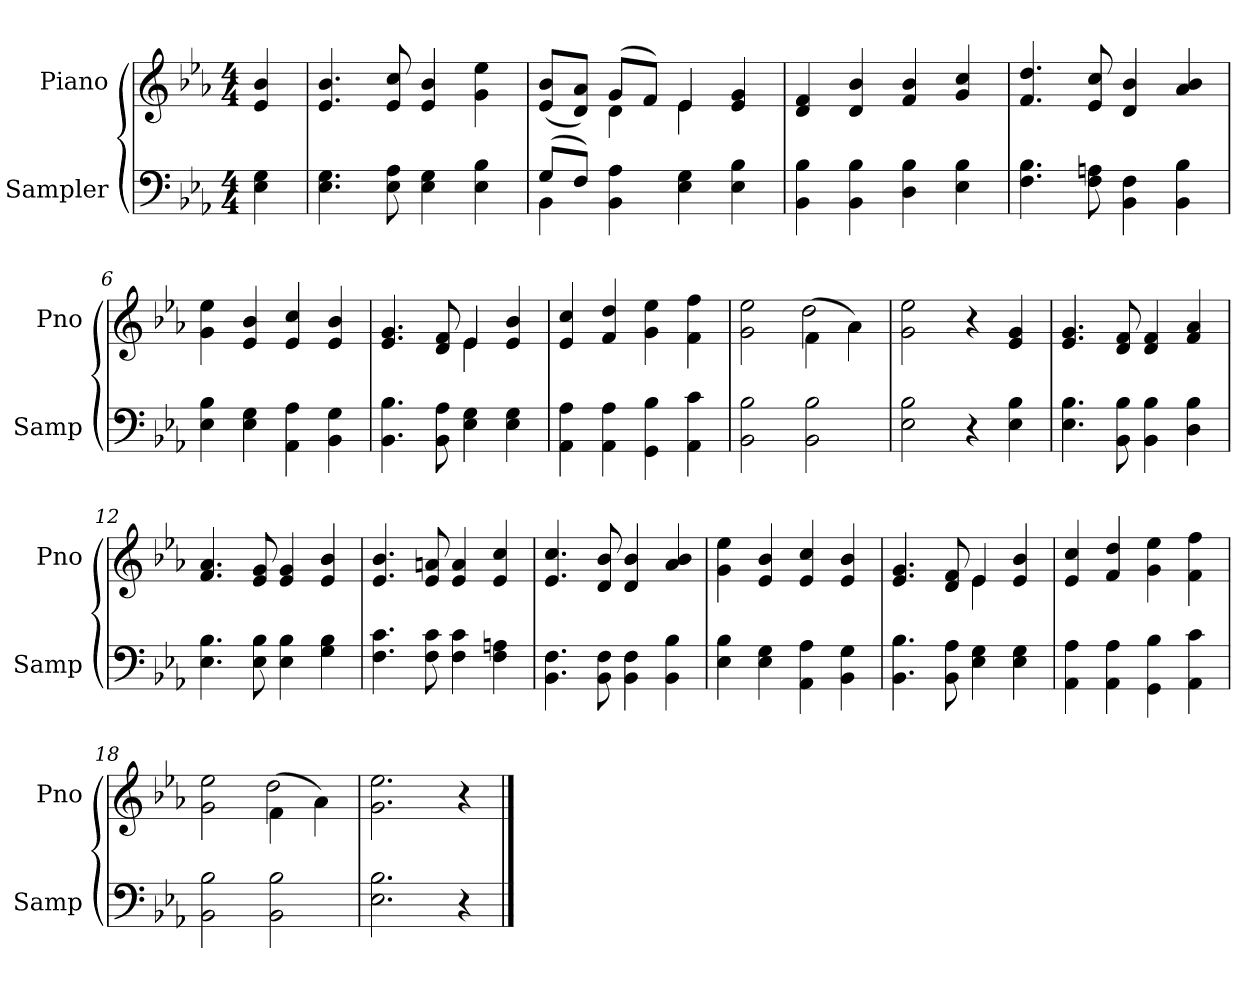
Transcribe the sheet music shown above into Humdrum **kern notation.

**kern	**kern
*part2	*part1
*staff2	*staff1
*I"Sampler	*I"Piano
*I'Samp	*I'Pno
*clefF4	*clefG2
*k[b-e-a-]	*k[b-e-a-]
*E-:	*E-:
*M4/4	*M4/4
=1	=1
4E- 4G	4e- 4b-
=2	=2
4.E- 4.G	4.e- 4.b-
8E- 8A-	8e- 8cc
4E- 4G	4e- 4b-
4E- 4B-	4g 4ee-
=3	=3
*^	*^
(8G/L	4BB-	(8e-/ 8b-/L	4ryy
8F/J)	.	8d/ 8a-/J)	.
4BB- 4A-	2.ryy	(8g/L	4d
.	.	8f/J)	.
4E- 4G	.	4e-/	4e-
4E- 4B-	.	4e- 4g	4ryy
*v	*v	*	*
*	*v	*v
=4	=4
4BB- 4B-	4d 4f
4BB- 4B-	4d 4b-
4D 4B-	4f 4b-
4E- 4B-	4g 4cc
=5	=5
4.F 4.B-	4.f 4.dd
8F 8An	8e- 8cc
4BB- 4F	4d 4b-
4BB- 4B-	4a- 4b-
=6	=6
4E- 4B-	4g 4ee-
4E- 4G	4e- 4b-
4AA- 4A-	4e- 4cc
4BB- 4G	4e- 4b-
=7	=7
*	*^
4.BB- 4.B-	4.e- 4.g	2ryy
8BB- 8A-	8d 8f	.
4E- 4G	4e-/	4e-
4E- 4G	4e- 4b-	4ryy
*	*v	*v
=8	=8
4AA- 4A-	4e- 4cc
4AA- 4A-	4f 4dd
4GG 4B-	4g 4ee-
4AA- 4c	4f 4ff
=9	=9
*	*^
2BB- 2B-	2g 2ee-	2ryy
2BB- 2B-	(4f\	2dd
.	4a-\)	.
*	*v	*v
=10	=10
2E- 2B-	2g 2ee-
4r	4r
4E- 4B-	4e- 4g
=11	=11
4.E- 4.B-	4.e- 4.g
8BB- 8B-	8d 8f
4BB- 4B-	4d 4f
4D 4B-	4f 4a-
=12	=12
4.E- 4.B-	4.f 4.a-
8E- 8B-	8e- 8g
4E- 4B-	4e- 4g
4G 4B-	4e- 4b-
=13	=13
4.F 4.c	4.e- 4.b-
8F 8c	8e- 8an
4F 4c	4e- 4a
4F 4An	4e- 4cc
=14	=14
4.BB- 4.F	4.e- 4.cc
8BB- 8F	8d 8b-
4BB- 4F	4d 4b-
4BB- 4B-	4a- 4b-
=15	=15
4E- 4B-	4g 4ee-
4E- 4G	4e- 4b-
4AA- 4A-	4e- 4cc
4BB- 4G	4e- 4b-
=16	=16
*	*^
4.BB- 4.B-	4.e- 4.g	2ryy
8BB- 8A-	8d 8f	.
4E- 4G	4e-/	4e-
4E- 4G	4e- 4b-	4ryy
*	*v	*v
=17	=17
4AA- 4A-	4e- 4cc
4AA- 4A-	4f 4dd
4GG 4B-	4g 4ee-
4AA- 4c	4f 4ff
=18	=18
*	*^
2BB- 2B-	2g 2ee-	2ryy
2BB- 2B-	(4f\	2dd
.	4a-\)	.
*	*v	*v
=19	=19
2.E- 2.B-	2.g 2.ee-
4r	4r
==	==
*-	*-
